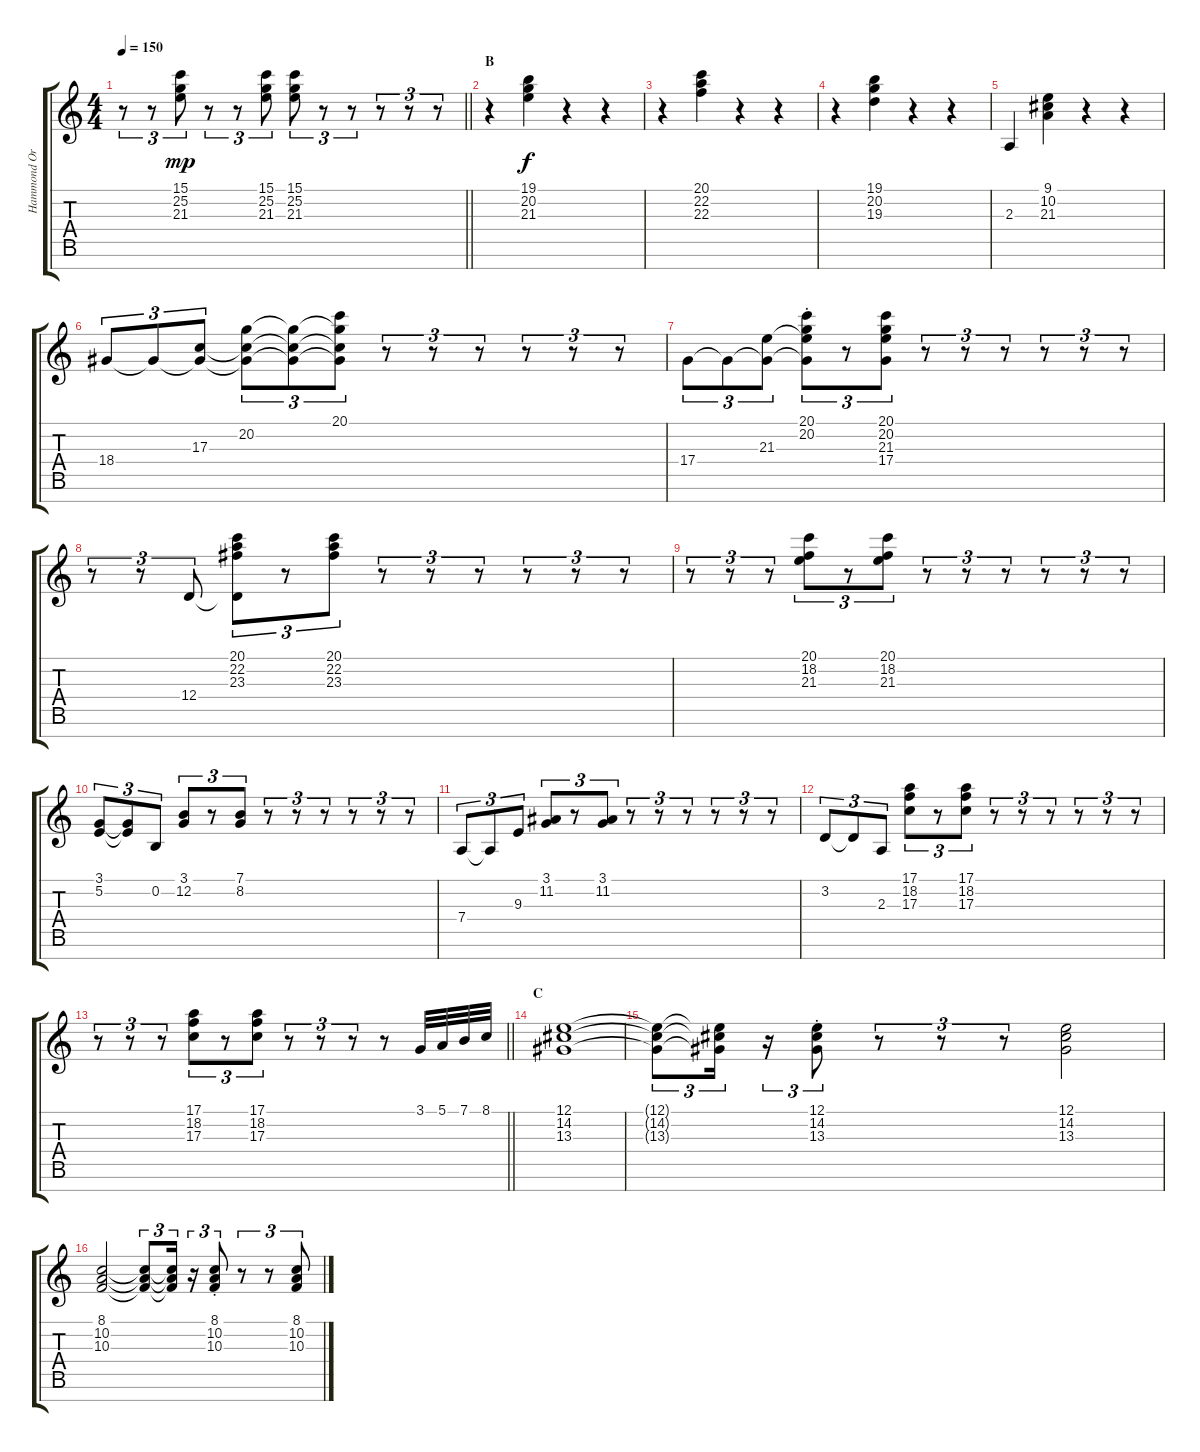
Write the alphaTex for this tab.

\track ("Hammond Organ" "Hammond Or") {instrument drawbarorgan}
\staff {score tabs}
\tuning (E4 B3 G3 D3 A2 E2 B1) {hide}
\ts (4 4)
\tempo 150
\clef g2
\barLineRight lightlight
\ks c
r.8{tu (3 2) dy mp} r.8{tu (3 2)} (15.1 25.2 21.3).8{tu (3 2)} r.8{tu (3 2)} r.8{tu (3 2)} (15.1 25.2 21.3).8{tu (3 2)} (15.1 25.2 21.3).8{tu (3 2)} r.8{tu (3 2)} r.8{tu (3 2)} r.8{tu (3 2)} r.8{tu (3 2)} r.8{tu (3 2)} |
\section ("" "B")
r.4 (19.1 20.2 21.3).4{dy f} r.4 r.4 |
r.4 (20.1 22.2 22.3).4 r.4 r.4 |
r.4 (19.1 20.2 19.3).4 r.4 r.4 |
2.3.4 (9.1 10.2 21.3).4 r.4 r.4 |
18.4.8{tu (3 2)} 18.4{t}.8{tu (3 2)} (17.3 18.4{t}).8{tu (3 2)} (20.2 17.3{t} 18.4{t}).8{tu (3 2)} (20.2{t} 17.3{t} 18.4{t}).8{tu (3 2)} (20.1 20.2{t} 17.3{t} 18.4{t}).8{tu (3 2)} r.8{tu (3 2)} r.8{tu (3 2)} r.8{tu (3 2)} r.8{tu (3 2)} r.8{tu (3 2)} r.8{tu (3 2)} |
17.4.8{tu (3 2)} 17.4{t}.8{tu (3 2)} (21.3 17.4{t}).8{tu (3 2)} (20.1{st} 20.2{st} 21.3{t} 17.4{t}).8{tu (3 2)} r.8{tu (3 2)} (20.1 20.2 21.3 17.4).8{tu (3 2)} r.8{tu (3 2)} r.8{tu (3 2)} r.8{tu (3 2)} r.8{tu (3 2)} r.8{tu (3 2)} r.8{tu (3 2)} |
r.8{tu (3 2)} r.8{tu (3 2)} 12.4.8{tu (3 2)} (20.1 22.2 23.3 12.4{t}).8{tu (3 2)} r.8{tu (3 2)} (20.1 22.2 23.3).8{tu (3 2)} r.8{tu (3 2)} r.8{tu (3 2)} r.8{tu (3 2)} r.8{tu (3 2)} r.8{tu (3 2)} r.8{tu (3 2)} |
r.8{tu (3 2)} r.8{tu (3 2)} r.8{tu (3 2)} (20.1 18.2 21.3).8{tu (3 2)} r.8{tu (3 2)} (20.1 18.2 21.3).8{tu (3 2)} r.8{tu (3 2)} r.8{tu (3 2)} r.8{tu (3 2)} r.8{tu (3 2)} r.8{tu (3 2)} r.8{tu (3 2)} |
(3.1 5.2).8{tu (3 2)} (3.1{t} 5.2{t}).8{tu (3 2)} 0.2.8{tu (3 2)} (3.1 12.2).8{tu (3 2)} r.8{tu (3 2)} (7.1 8.2).8{tu (3 2)} r.8{tu (3 2)} r.8{tu (3 2)} r.8{tu (3 2)} r.8{tu (3 2)} r.8{tu (3 2)} r.8{tu (3 2)} |
7.4.8{tu (3 2)} 7.4{t}.8{tu (3 2)} 9.3.8{tu (3 2)} (3.1 11.2).8{tu (3 2)} r.8{tu (3 2)} (3.1 11.2).8{tu (3 2)} r.8{tu (3 2)} r.8{tu (3 2)} r.8{tu (3 2)} r.8{tu (3 2)} r.8{tu (3 2)} r.8{tu (3 2)} |
3.2.8{tu (3 2)} 3.2{t}.8{tu (3 2)} 2.3.8{tu (3 2)} (17.1 18.2 17.3).8{tu (3 2)} r.8{tu (3 2)} (17.1 18.2 17.3).8{tu (3 2)} r.8{tu (3 2)} r.8{tu (3 2)} r.8{tu (3 2)} r.8{tu (3 2)} r.8{tu (3 2)} r.8{tu (3 2)} |
\barLineRight lightlight
r.8{tu (3 2)} r.8{tu (3 2)} r.8{tu (3 2)} (17.1 18.2 17.3).8{tu (3 2)} r.8{tu (3 2)} (17.1 18.2 17.3).8{tu (3 2)} r.8{tu (3 2)} r.8{tu (3 2)} r.8{tu (3 2)} r.8 3.1.32 5.1.32 7.1.32 8.1.32 |
\section ("" "C")
(12.1 14.2 13.3).1 |
(12.1{t} 14.2{t} 13.3{t}).8{tu (3 2)} (12.1{t} 14.2{t} 13.3{t}).16{tu (3 2)} r.16{tu (3 2)} (12.1{st} 14.2{st} 13.3{st}).8{tu (3 2)} r.8{tu (3 2)} r.8{tu (3 2)} r.8{tu (3 2)} (12.1 14.2 13.3).2 |
(8.1 10.2 10.3).2 (8.1{t} 10.2{t} 10.3{t}).8{tu (3 2)} (8.1{t} 10.2{t} 10.3{t}).16{tu (3 2)} r.16{tu (3 2)} (8.1{st} 10.2{st} 10.3{st}).8{tu (3 2)} r.8{tu (3 2)} r.8{tu (3 2)} (8.1 10.2 10.3).8{tu (3 2)}
